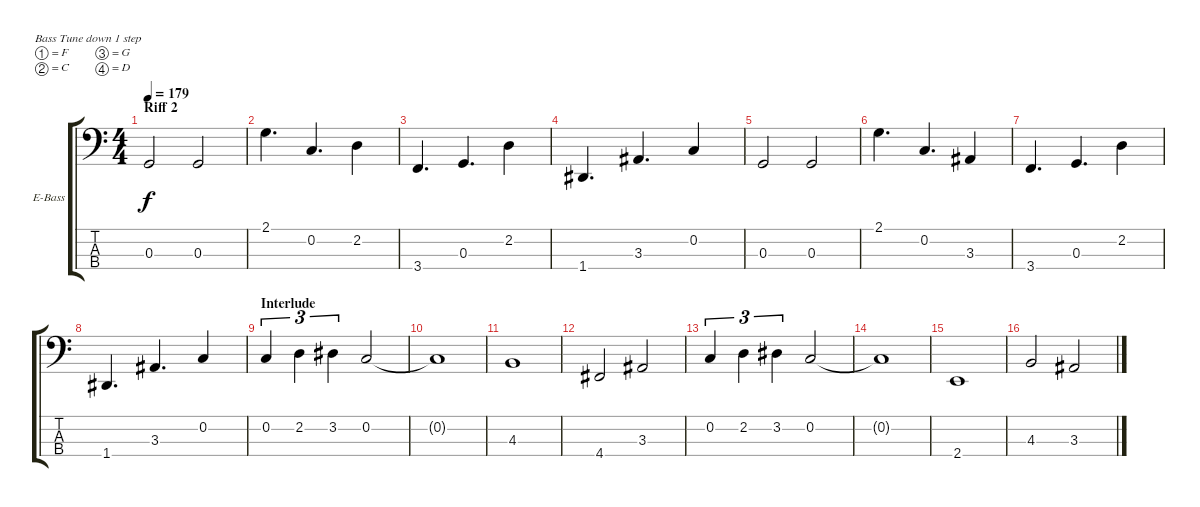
\bracketExtendMode groupsimilarinstruments
\firstSystemTrackNameOrientation horizontal
\otherSystemsTrackNameOrientation horizontal
\track ("Bass" "E-Bass") {multiBarRest instrument electricbassfinger}
\staff {score tabs}
\tuning (F2 C2 G1 D1)
\ts (4 4)
\section ("" "Riff 2")
\tempo 179
\clef f4
\ks c
0.3.2{dy f} 0.3.2 |
2.1.4{d} 0.2.4{d} 2.2.4 |
3.4.4{d} 0.3.4{d} 2.2.4 |
1.4.4{d} 3.3.4{d} 0.2.4 |
0.3.2 0.3.2 |
2.1.4{d} 0.2.4{d} 3.3.4 |
3.4.4{d} 0.3.4{d} 2.2.4 |
1.4.4{d} 3.3.4{d} 0.2.4 |
\section ("" "Interlude")
0.2.4{tu (3 2)} 2.2.4{tu (3 2)} 3.2.4{tu (3 2)} 0.2.2 |
0.2{t}.1 |
4.3.1 |
4.4.2 3.3.2 |
0.2.4{tu (3 2)} 2.2.4{tu (3 2)} 3.2.4{tu (3 2)} 0.2.2 |
0.2{t}.1 |
2.4.1 |
4.3.2 3.3.2
